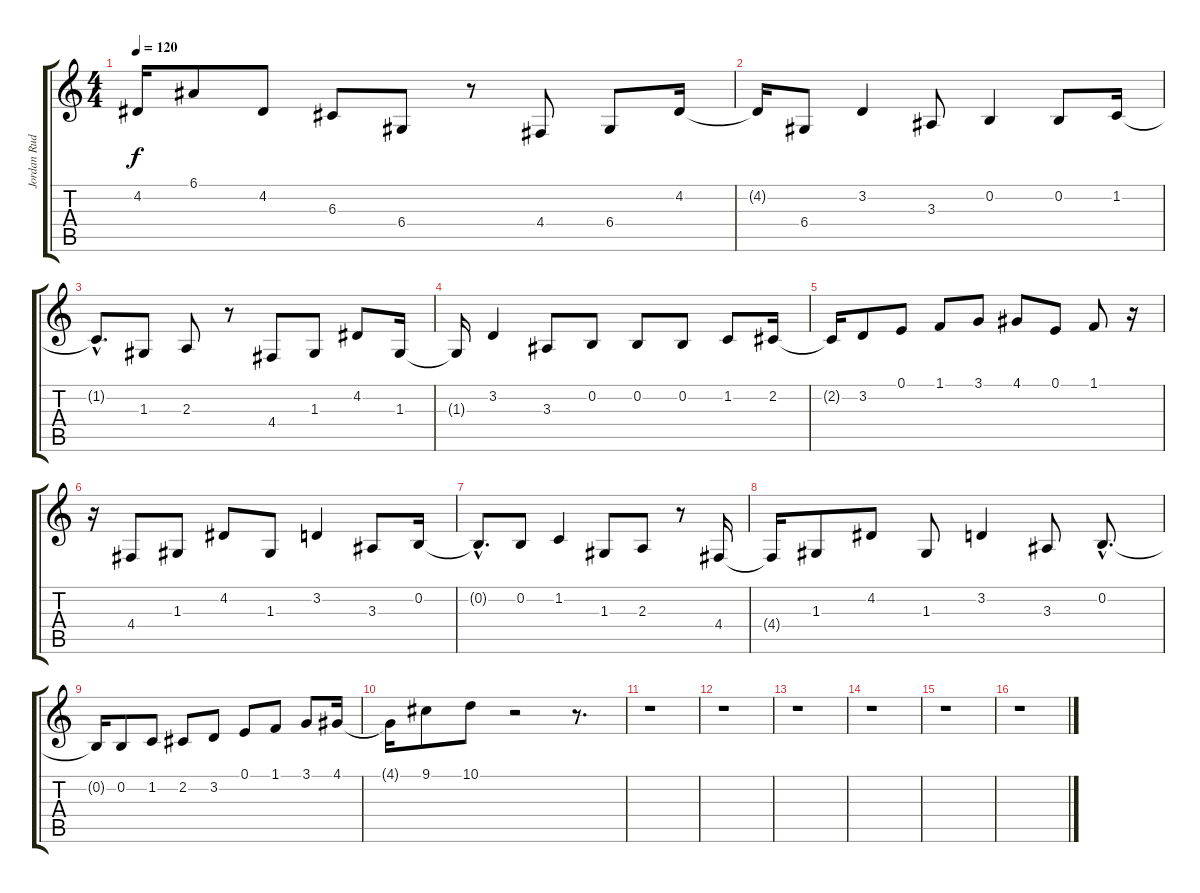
\track ("Jordan Rudess - Synthé 1" "Jordan Rud") {instrument pad3polysynth}
\staff {score tabs}
\tuning (E4 B3 G3 D3 A2 E2) {hide}
\ts (4 4)
\tempo 120
\clef g2
\ks c
4.2{t}.16{dy f} 6.1.8 4.2.8 6.3.8 6.4.8 r.8 4.4.8 6.4.8 4.2.16 |
4.2{t}.16 6.4.8 3.2.4 3.3.8 0.2.4 0.2.8 1.2.16 |
1.2{hac t}.8{d} 1.3.8 2.3.8 r.8 4.4.8 1.3.8 4.2.8 1.3.16 |
1.3{t}.16 3.2.4 3.3.8 0.2.8 0.2.8 0.2.8 1.2.8 2.2.16 |
2.2{t}.16 3.2.8 0.1.8 1.1.8 3.1.8 4.1.8 0.1.8 1.1.8 r.16 |
r.16 4.4.8 1.3.8 4.2.8 1.3.8 3.2.4 3.3.8 0.2.16 |
0.2{hac t}.8{d} 0.2.8 1.2.4 1.3.8 2.3.8 r.8 4.4.16 |
4.4{t}.16 1.3.8 4.2.8 1.3.8 3.2.4 3.3.8 0.2{hac}.8{d} |
0.2{t}.16 0.2.8 1.2.8 2.2.8 3.2.8 0.1.8 1.1.8 3.1.8 4.1.16 |
4.1{t}.16 9.1.8 10.1.8 r.2 r.8{d} |
r.1 |
r.1 |
r.1 |
r.1 |
r.1 |
r.1
